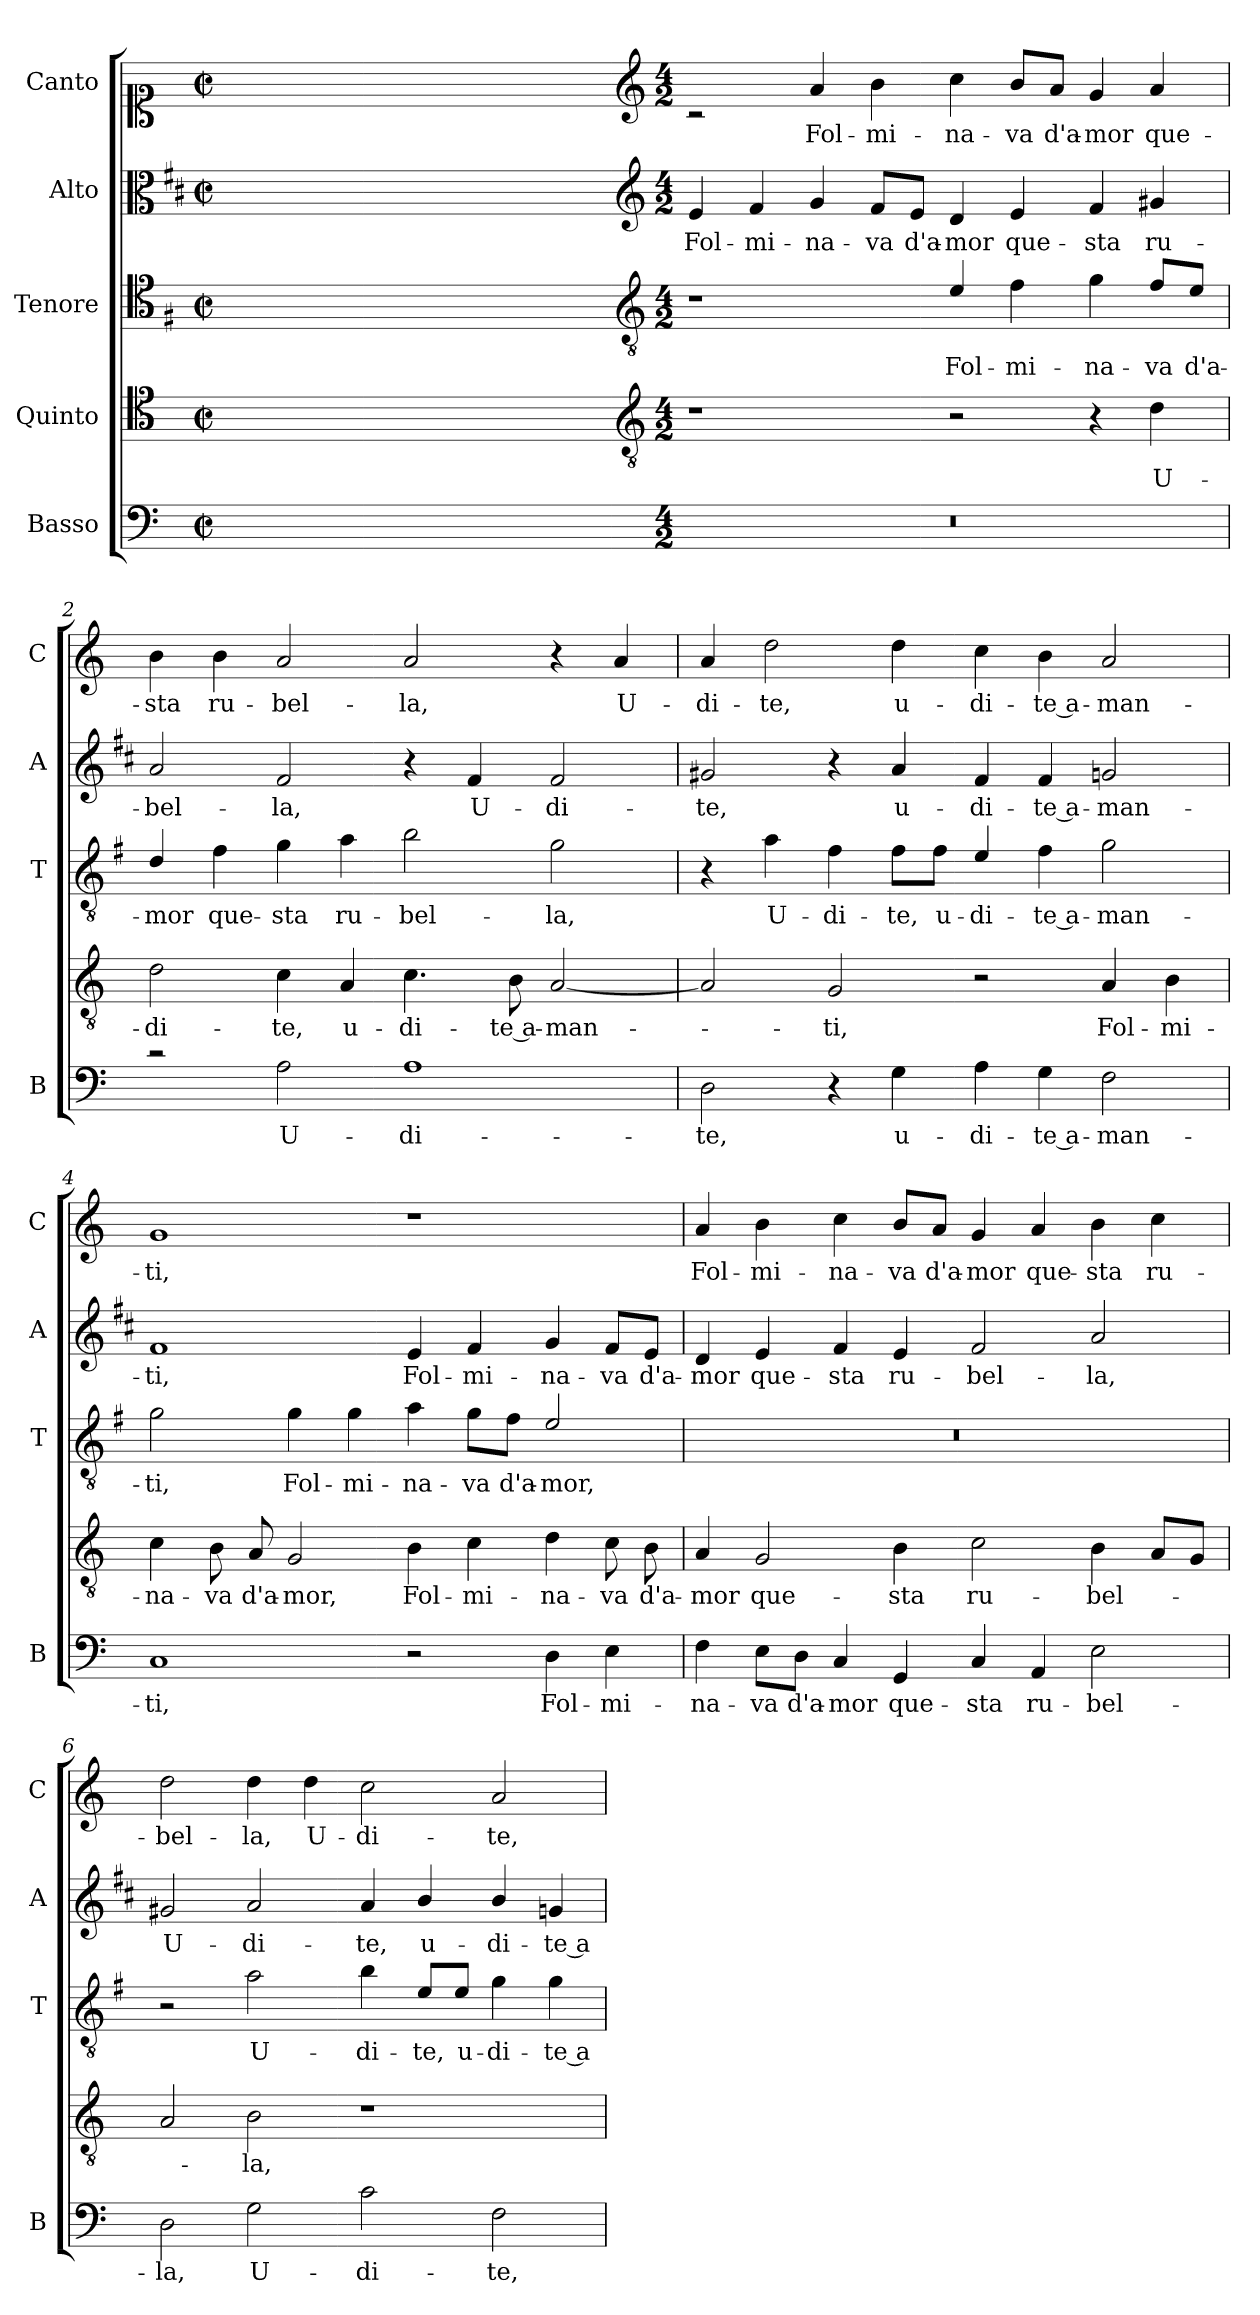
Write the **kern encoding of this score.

**kern	**text	**kern	**text	**kern	**text	**kern	**text	**kern	**text
*part5	*part5	*part4	*part4	*part3	*part3	*part2	*part2	*part1	*part1
*staff5	*staff5	*staff4	*staff4	*staff3	*staff3	*staff2	*staff2	*staff1	*staff1
*I"Basso	*	*I"Quinto	*	*I"Tenore	*	*I"Alto	*	*I"Canto	*
*I'B	*	*	*	*I'T	*	*I'A	*	*I'C	*
*clefF4	*	*clefC4	*	*clefC4	*	*clefC3	*	*clefC1	*
*	*	*	*	*ITrd4c7	*	*ITrd1c2	*	*	*
*k[]	*	*k[]	*	*k[]	*	*k[]	*	*k[]	*
*C:	*	*C:	*	*C:	*	*C:	*	*C:	*
*M2/2	*	*M2/2	*	*M2/2	*	*M2/2	*	*M2/2	*
*met(c|)	*	*met(c|)	*	*met(c|)	*	*met(c|)	*	*met(c|)	*
=	=	=	=	=	=	=	=	=	=
1ryy	.	1ryy	.	1ryy	.	1ryy	.	1ryy	.
=1X-	=1X-	=1X-	=1X-	=1X-	=1X-	=1X-	=1X-	=1X-	=1X-
4ryy	.	4ryy	.	4ryy	.	4ryy	.	4ryy	.
4ryy	.	4ryy	.	4ryy	.	4ryy	.	4ryy	.
4ryy	.	4ryy	.	4ryy	.	4ryy	.	4ryy	.
4ryy	.	4ryy	.	4ryy	.	4ryy	.	4ryy	.
=1-	=1-	=1-	=1-	=1-	=1-	=1-	=1-	=1-	=1-
*	*	*clefGv2	*	*clefGv2	*	*clefG2	*	*clefG2	*
*M4/2	*	*M4/2	*	*M4/2	*	*M4/2	*	*M4/2	*
!	!	!	!	!	!	!	!LO:LY:b	!	!
0r	.	1r	.	1r	.	4d/	Fol-	2rc	.
!	!	!	!	!	!	!	!LO:LY:b	!	!
.	.	.	.	.	.	4e/	-mi-	.	.
!	!	!	!	!	!	!	!LO:LY:b	!	!LO:LY:b
.	.	.	.	.	.	4f/	-na-	4a/	Fol-
!	!	!	!	!	!	!	!LO:LY:b	!	!LO:LY:b
.	.	.	.	.	.	8e/L	-va	4b\	-mi-
!	!	!	!	!	!	!	!LO:LY:b	!	!
.	.	.	.	.	.	8d/J	d'a-	.	.
!	!	!	!	!	!LO:LY:b	!	!LO:LY:b	!	!LO:LY:b
.	.	2r	.	4A/	Fol-	4c/	-mor	4cc\	-na-
!	!	!	!	!	!LO:LY:b	!	!LO:LY:b	!	!LO:LY:b
.	.	.	.	4B\	-mi-	4d/	que-	8b/L	-va
!	!	!	!	!	!	!	!	!	!LO:LY:b
.	.	.	.	.	.	.	.	8a/J	d'a-
!	!	!	!	!	!LO:LY:b	!	!LO:LY:b	!	!LO:LY:b
.	.	4r	.	4c\	-na-	4e/	-sta	4g/	-mor
!	!	!	!LO:LY:b	!	!LO:LY:b	!	!LO:LY:b	!	!LO:LY:b
.	.	4d\	U-	8B/L	-va	4f#X/	ru-	4a/	que-
!	!	!	!	!	!LO:LY:b	!	!	!	!
.	.	.	.	8A/J	d'a-	.	.	.	.
=2	=2	=2	=2	=2	=2	=2	=2	=2	=2
!	!	!	!LO:LY:b	!	!LO:LY:b	!	!LO:LY:b	!	!LO:LY:b
2rc	.	2d\	-di-	4G/	-mor	2g/	-bel-	4b\	-sta
!	!	!	!	!	!LO:LY:b	!	!	!	!LO:LY:b
.	.	.	.	4B\	que-	.	.	4b\	ru-
!	!LO:LY:b	!	!LO:LY:b	!	!LO:LY:b	!	!LO:LY:b	!	!LO:LY:b
2A\	U-	4c\	-te,	4c\	-sta	2e/	-la,	2a/	-bel-
!	!	!	!LO:LY:b	!	!LO:LY:b	!	!	!	!
.	.	4A/	u-	4d\	ru-	.	.	.	.
!	!LO:LY:b	!	!LO:LY:b	!	!LO:LY:b	!	!	!	!LO:LY:b
1A	-di-	4.c\	-di-	2e\	-bel-	4r	.	2a/	-la,
!	!	!	!	!	!	!	!LO:LY:b	!	!
.	.	.	.	.	.	4e/	U-	.	.
!	!	!	!LO:LY:b	!	!	!	!	!	!
.	.	8B\	-te a-	.	.	.	.	.	.
!	!	!	!LO:LY:b	!	!LO:LY:b	!	!LO:LY:b	!	!
.	.	[2A/	-man-	2c\	-la,	2e/	-di-	4r	.
!	!	!	!	!	!	!	!	!	!LO:LY:b
.	.	.	.	.	.	.	.	4a/	U-
=3	=3	=3	=3	=3	=3	=3	=3	=3	=3
!	!LO:LY:b	!	!	!	!	!	!LO:LY:b	!	!LO:LY:b
2D\	-te,	2A/]	.	4r	.	2f#X/	-te,	4a/	-di-
!	!	!	!	!	!LO:LY:b	!	!	!	!LO:LY:b
.	.	.	.	4d\	U-	.	.	2dd\	-te,
!	!	!	!LO:LY:b	!	!LO:LY:b	!	!	!	!
4r	.	2G/	-ti,	4B\	-di-	4r	.	.	.
!	!LO:LY:b	!	!	!	!LO:LY:b	!	!LO:LY:b	!	!LO:LY:b
4G\	u-	.	.	8B\L	-te,	4g/	u-	4dd\	u-
!	!	!	!	!	!LO:LY:b	!	!	!	!
.	.	.	.	8B\J	u-	.	.	.	.
!	!LO:LY:b	!	!	!	!LO:LY:b	!	!LO:LY:b	!	!LO:LY:b
4A\	-di-	2r	.	4A/	-di-	4e/	-di-	4cc\	-di-
!	!LO:LY:b	!	!	!	!LO:LY:b	!	!LO:LY:b	!	!LO:LY:b
4G\	-te a-	.	.	4B\	-te a-	4e/	-te a-	4b\	-te a-
!	!LO:LY:b	!	!LO:LY:b	!	!LO:LY:b	!	!LO:LY:b	!	!LO:LY:b
2F\	-man-	4A/	Fol-	2c\	-man-	2fn/	-man-	2a/	-man-
!	!	!	!LO:LY:b	!	!	!	!	!	!
.	.	4B\	-mi-	.	.	.	.	.	.
!!LO:LB:g=z
=4	=4	=4	=4	=4	=4	=4	=4	=4	=4
!	!LO:LY:b	!	!LO:LY:b	!	!LO:LY:b	!	!LO:LY:b	!	!LO:LY:b
1C	-ti,	4c\	-na-	2c\	-ti,	1e	-ti,	1g	-ti,
!	!	!	!LO:LY:b	!	!	!	!	!	!
.	.	8B\	-va	.	.	.	.	.	.
!	!	!	!LO:LY:b	!	!	!	!	!	!
.	.	8A/	d'a-	.	.	.	.	.	.
!	!	!	!LO:LY:b	!	!LO:LY:b	!	!	!	!
.	.	2G/	-mor,	4c\	Fol-	.	.	.	.
!	!	!	!	!	!LO:LY:b	!	!	!	!
.	.	.	.	4c\	-mi-	.	.	.	.
!	!	!	!LO:LY:b	!	!LO:LY:b	!	!LO:LY:b	!	!
2r	.	4B\	Fol-	4d\	-na-	4d/	Fol-	1r	.
!	!	!	!LO:LY:b	!	!LO:LY:b	!	!LO:LY:b	!	!
.	.	4c\	-mi-	8c\L	-va	4e/	-mi-	.	.
!	!	!	!	!	!LO:LY:b	!	!	!	!
.	.	.	.	8B\J	d'a-	.	.	.	.
!	!LO:LY:b	!	!LO:LY:b	!	!LO:LY:b	!	!LO:LY:b	!	!
4D\	Fol-	4d\	-na-	2A/	-mor,	4f/	-na-	.	.
!	!LO:LY:b	!	!LO:LY:b	!	!	!	!LO:LY:b	!	!
4E\	-mi-	8c\	-va	.	.	8e/L	-va	.	.
!	!	!	!LO:LY:b	!	!	!	!LO:LY:b	!	!
.	.	8B\	d'a-	.	.	8d/J	d'a-	.	.
=5	=5	=5	=5	=5	=5	=5	=5	=5	=5
!	!LO:LY:b	!	!LO:LY:b	!	!	!	!LO:LY:b	!	!LO:LY:b
4F\	-na-	4A/	-mor	0r	.	4c/	-mor	4a/	Fol-
!	!LO:LY:b	!	!LO:LY:b	!	!	!	!LO:LY:b	!	!LO:LY:b
8E\L	-va	2G/	que-	.	.	4d/	que-	4b\	-mi-
!	!LO:LY:b	!	!	!	!	!	!	!	!
8D\J	d'a-	.	.	.	.	.	.	.	.
!	!LO:LY:b	!	!	!	!	!	!LO:LY:b	!	!LO:LY:b
4C/	-mor	.	.	.	.	4e/	-sta	4cc\	-na-
!	!LO:LY:b	!	!LO:LY:b	!	!	!	!LO:LY:b	!	!LO:LY:b
4GG/	que-	4B\	-sta	.	.	4d/	ru-	8b/L	-va
!	!	!	!	!	!	!	!	!	!LO:LY:b
.	.	.	.	.	.	.	.	8a/J	d'a-
!	!LO:LY:b	!	!LO:LY:b	!	!	!	!LO:LY:b	!	!LO:LY:b
4C/	-sta	2c\	ru-	.	.	2e/	-bel-	4g/	-mor
!	!LO:LY:b	!	!	!	!	!	!	!	!LO:LY:b
4AA/	ru-	.	.	.	.	.	.	4a/	que-
!	!LO:LY:b	!	!LO:LY:b	!	!	!	!LO:LY:b	!	!LO:LY:b
2E\	-bel-	4B\	-bel-	.	.	2g/	-la,	4b\	-sta
!	!	!	!	!	!	!	!	!	!LO:LY:b
.	.	8A/L	.	.	.	.	.	4cc\	ru-
.	.	8G/J	.	.	.	.	.	.	.
=6	=6	=6	=6	=6	=6	=6	=6	=6	=6
!	!LO:LY:b	!	!	!	!	!	!LO:LY:b	!	!LO:LY:b
2D\	-la,	2A/	.	2r	.	2f#X/	U-	2dd\	-bel-
!	!LO:LY:b	!	!LO:LY:b	!	!LO:LY:b	!	!LO:LY:b	!	!LO:LY:b
2G\	U-	2B\	-la,	2d\	U-	2g/	-di-	4dd\	-la,
!	!	!	!	!	!	!	!	!	!LO:LY:b
.	.	.	.	.	.	.	.	4dd\	U-
!	!LO:LY:b	!	!	!	!LO:LY:b	!	!LO:LY:b	!	!LO:LY:b
2c\	-di-	1r	.	4e\	-di-	4g/	-te,	2cc\	-di-
!	!	!	!	!	!LO:LY:b	!	!LO:LY:b	!	!
.	.	.	.	8A/L	-te,	4a/	u-	.	.
!	!	!	!	!	!LO:LY:b	!	!	!	!
.	.	.	.	8A/J	u-	.	.	.	.
!	!LO:LY:b	!	!	!	!LO:LY:b	!	!LO:LY:b	!	!LO:LY:b
2F\	-te,	.	.	4c\	-di-	4a/	-di-	2a/	-te,
!	!	!	!	!	!LO:LY:b	!	!LO:LY:b	!	!
.	.	.	.	4c\	-te a-	4fn/	-te a-	.	.
=	=	=	=	=	=	=	=	=	=
*-	*-	*-	*-	*-	*-	*-	*-	*-	*-
